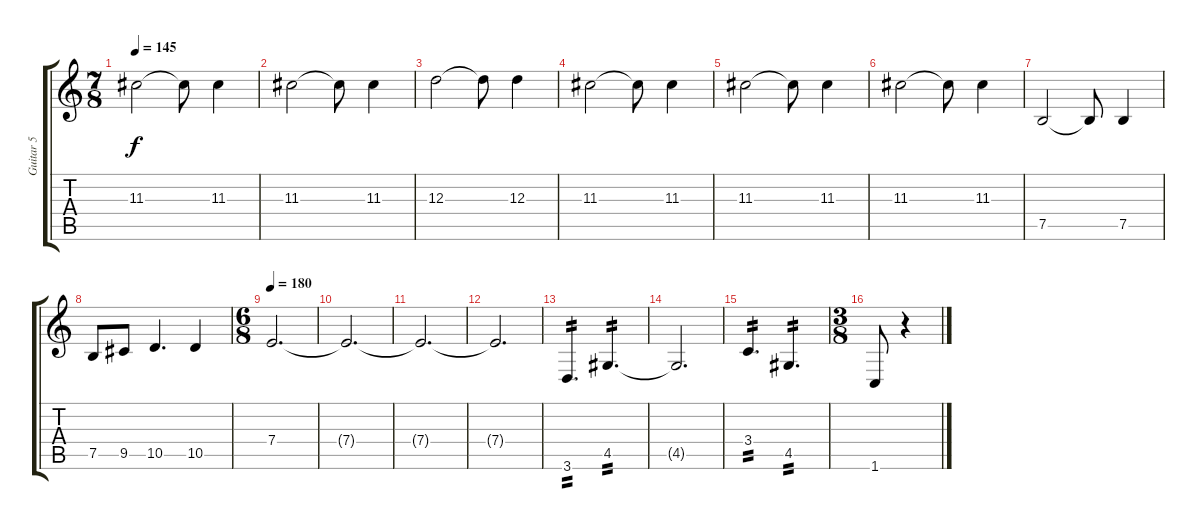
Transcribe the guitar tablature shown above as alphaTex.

\track ("Guitar 5" "Guitar 5") {instrument distortionguitar}
\staff {score tabs}
\tuning (B3 Gb3 D3 A2 E2 B1) {hide}
\ts (7 8)
\tempo 145
\clef g2
\ks c
11.3.2{dy f} 11.3{t}.8 11.3.4 |
11.3.2 11.3{t}.8 11.3.4 |
12.3.2 12.3{t}.8 12.3.4 |
11.3.2 11.3{t}.8 11.3.4 |
11.3.2 11.3{t}.8 11.3.4 |
11.3.2 11.3{t}.8 11.3.4 |
7.5.2 7.5{t}.8 7.5.4 |
7.5.8 9.5.8 10.5.4{d} 10.5.4 |
\ts (6 8)
\tempo 180
7.4.2{d} |
7.4{t}.2{d volume 10} |
7.4{t}.2{d} |
7.4{t}.2{d} |
3.6.4{d tp 2 volume 16} 4.5.4{d tp 2} |
4.5{t}.2{d} |
3.4.4{d tp 2} 4.5.4{d tp 2} |
\ts (3 8)
1.6.8 r.4
